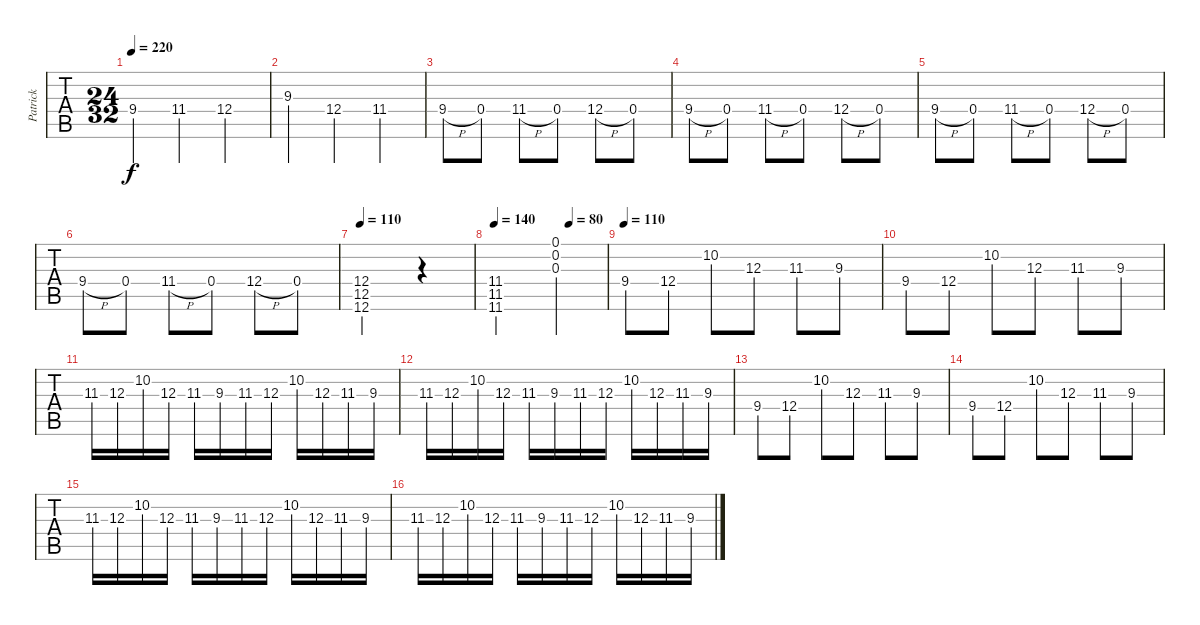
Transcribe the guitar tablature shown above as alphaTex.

\track ("Patrick" "Patrick") {instrument electricguitarjazz}
\staff {tabs}
\tuning (E4 B3 G3 D3 A2 D2) {hide}
\ts (24 32)
\tempo 220
\clef g2
\ks c
9.4.4{dy f} 11.4.4 12.4.4 |
9.3.4 12.4.4 11.4.4 |
9.4{h}.8 0.4.8 11.4{h}.8 0.4.8 12.4{h}.8 0.4.8 |
9.4{h}.8 0.4.8 11.4{h}.8 0.4.8 12.4{h}.8 0.4.8 |
9.4{h}.8 0.4.8 11.4{h}.8 0.4.8 12.4{h}.8 0.4.8 |
9.4{h}.8 0.4.8 11.4{h}.8 0.4.8 12.4{h}.8 0.4.8 |
\tempo 140
\tempo 110
(12.4 12.5 12.6).2 r.4 |
\tempo (80 0.6666666666666666)
\tempo 140
(11.4 11.5 11.6).2 (0.1 0.2 0.3).4 |
\tempo 110
9.4.8 12.4.8 10.2.8 12.3.8 11.3.8 9.3.8 |
9.4.8 12.4.8 10.2.8 12.3.8 11.3.8 9.3.8 |
11.3.16 12.3.16 10.2.16 12.3.16 11.3.16 9.3.16 11.3.16 12.3.16 10.2.16 12.3.16 11.3.16 9.3.16 |
11.3.16 12.3.16 10.2.16 12.3.16 11.3.16 9.3.16 11.3.16 12.3.16 10.2.16 12.3.16 11.3.16 9.3.16 |
9.4.8 12.4.8 10.2.8 12.3.8 11.3.8 9.3.8 |
9.4.8 12.4.8 10.2.8 12.3.8 11.3.8 9.3.8 |
11.3.16 12.3.16 10.2.16 12.3.16 11.3.16 9.3.16 11.3.16 12.3.16 10.2.16 12.3.16 11.3.16 9.3.16 |
11.3.16 12.3.16 10.2.16 12.3.16 11.3.16 9.3.16 11.3.16 12.3.16 10.2.16 12.3.16 11.3.16 9.3.16
